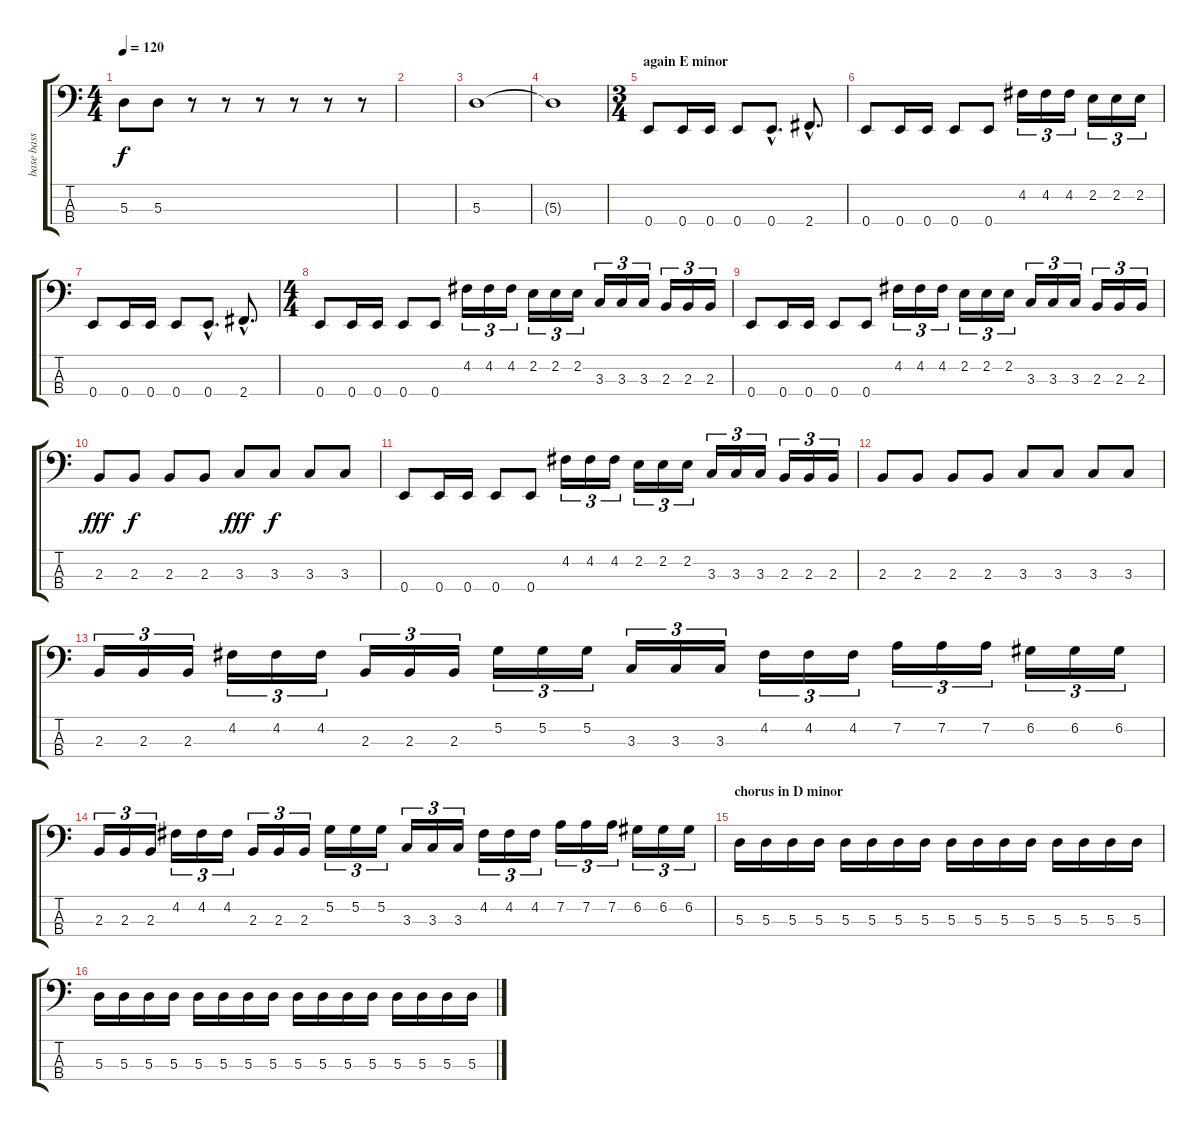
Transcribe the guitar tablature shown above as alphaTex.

\track ("base bass part - finger bass" "base bass ") {instrument electricbassfinger}
\staff {score tabs}
\tuning (G2 D2 A1 E1) {hide}
\ts (4 4)
\tempo 120
\clef f4
\ks c
5.3.8{dy f} 5.3.8 r.8 r.8 r.8 r.8 r.8 r.8 |
|
5.3.1 |
5.3{t}.1 |
\ts (3 4)
\section ("" "again E minor")
0.4.8 0.4.16 0.4.16 0.4.8 0.4{hac}.8{d} 2.4{hac}.8{d} |
0.4.8 0.4.16 0.4.16 0.4.8 0.4.8 4.2.16{tu (3 2)} 4.2.16{tu (3 2)} 4.2.16{tu (3 2)} 2.2.16{tu (3 2)} 2.2.16{tu (3 2)} 2.2.16{tu (3 2)} |
0.4.8 0.4.16 0.4.16 0.4.8 0.4{hac}.8{d} 2.4{hac}.8{d} |
\ts (4 4)
0.4.8 0.4.16 0.4.16 0.4.8 0.4.8 4.2.16{tu (3 2)} 4.2.16{tu (3 2)} 4.2.16{tu (3 2)} 2.2.16{tu (3 2)} 2.2.16{tu (3 2)} 2.2.16{tu (3 2)} 3.3.16{tu (3 2)} 3.3.16{tu (3 2)} 3.3.16{tu (3 2)} 2.3.16{tu (3 2)} 2.3.16{tu (3 2)} 2.3.16{tu (3 2)} |
0.4.8 0.4.16 0.4.16 0.4.8 0.4.8 4.2.16{tu (3 2)} 4.2.16{tu (3 2)} 4.2.16{tu (3 2)} 2.2.16{tu (3 2)} 2.2.16{tu (3 2)} 2.2.16{tu (3 2)} 3.3.16{tu (3 2)} 3.3.16{tu (3 2)} 3.3.16{tu (3 2)} 2.3.16{tu (3 2)} 2.3.16{tu (3 2)} 2.3.16{tu (3 2)} |
2.3.8{dy fff} 2.3.8{dy f} 2.3.8 2.3.8 3.3.8{dy fff} 3.3.8{dy f} 3.3.8 3.3.8 |
0.4.8 0.4.16 0.4.16 0.4.8 0.4.8 4.2.16{tu (3 2)} 4.2.16{tu (3 2)} 4.2.16{tu (3 2)} 2.2.16{tu (3 2)} 2.2.16{tu (3 2)} 2.2.16{tu (3 2)} 3.3.16{tu (3 2)} 3.3.16{tu (3 2)} 3.3.16{tu (3 2)} 2.3.16{tu (3 2)} 2.3.16{tu (3 2)} 2.3.16{tu (3 2)} |
2.3.8 2.3.8 2.3.8 2.3.8 3.3.8 3.3.8 3.3.8 3.3.8 |
2.3.16{tu (3 2)} 2.3.16{tu (3 2)} 2.3.16{tu (3 2)} 4.2.16{tu (3 2)} 4.2.16{tu (3 2)} 4.2.16{tu (3 2)} 2.3.16{tu (3 2)} 2.3.16{tu (3 2)} 2.3.16{tu (3 2)} 5.2.16{tu (3 2)} 5.2.16{tu (3 2)} 5.2.16{tu (3 2)} 3.3.16{tu (3 2)} 3.3.16{tu (3 2)} 3.3.16{tu (3 2)} 4.2.16{tu (3 2)} 4.2.16{tu (3 2)} 4.2.16{tu (3 2)} 7.2.16{tu (3 2)} 7.2.16{tu (3 2)} 7.2.16{tu (3 2)} 6.2.16{tu (3 2)} 6.2.16{tu (3 2)} 6.2.16{tu (3 2)} |
2.3.16{tu (3 2)} 2.3.16{tu (3 2)} 2.3.16{tu (3 2)} 4.2.16{tu (3 2)} 4.2.16{tu (3 2)} 4.2.16{tu (3 2)} 2.3.16{tu (3 2)} 2.3.16{tu (3 2)} 2.3.16{tu (3 2)} 5.2.16{tu (3 2)} 5.2.16{tu (3 2)} 5.2.16{tu (3 2)} 3.3.16{tu (3 2)} 3.3.16{tu (3 2)} 3.3.16{tu (3 2)} 4.2.16{tu (3 2)} 4.2.16{tu (3 2)} 4.2.16{tu (3 2)} 7.2.16{tu (3 2)} 7.2.16{tu (3 2)} 7.2.16{tu (3 2)} 6.2.16{tu (3 2)} 6.2.16{tu (3 2)} 6.2.16{tu (3 2)} |
\section ("" "chorus in D minor")
5.3.16 5.3.16 5.3.16 5.3.16 5.3.16 5.3.16 5.3.16 5.3.16 5.3.16 5.3.16 5.3.16 5.3.16 5.3.16 5.3.16 5.3.16 5.3.16 |
5.3.16 5.3.16 5.3.16 5.3.16 5.3.16 5.3.16 5.3.16 5.3.16 5.3.16 5.3.16 5.3.16 5.3.16 5.3.16 5.3.16 5.3.16 5.3.16
